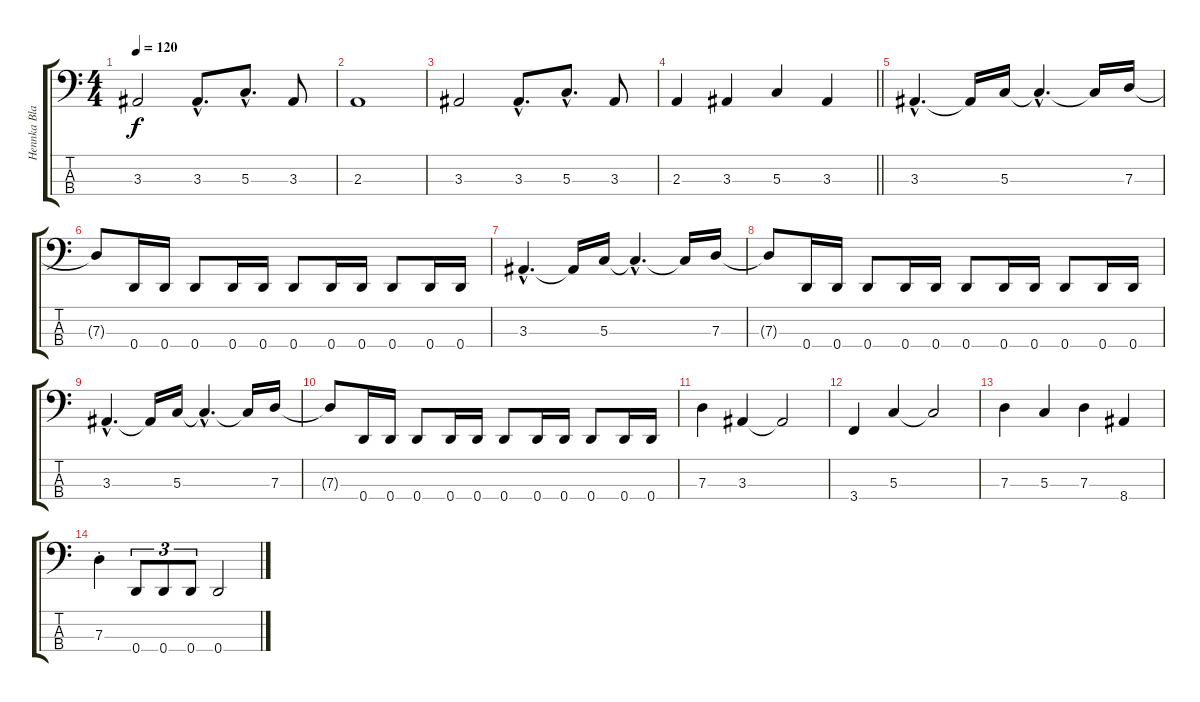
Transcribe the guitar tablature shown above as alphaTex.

\track ("Hennka Blacksmith" "Hennka Bla") {instrument electricbasspick}
\staff {score tabs}
\tuning (F2 C2 G1 D1) {hide}
\ts (4 4)
\tempo 120
\clef f4
\ks c
3.3.2{dy f} 3.3{hac}.8{d} 5.3{hac}.8{d} 3.3.8 |
2.3.1 |
3.3.2 3.3{hac}.8{d} 5.3{hac}.8{d} 3.3.8 |
\barLineRight lightlight
2.3.4 3.3.4 5.3.4 3.3.4 |
3.3{hac}.4{d} 3.3{t}.16 5.3.16 5.3{hac t}.4{d} 5.3{t}.16 7.3.16 |
7.3{t}.8 0.4.16 0.4.16 0.4.8 0.4.16 0.4.16 0.4.8 0.4.16 0.4.16 0.4.8 0.4.16 0.4.16 |
3.3{hac}.4{d} 3.3{t}.16 5.3.16 5.3{hac t}.4{d} 5.3{t}.16 7.3.16 |
7.3{t}.8 0.4.16 0.4.16 0.4.8 0.4.16 0.4.16 0.4.8 0.4.16 0.4.16 0.4.8 0.4.16 0.4.16 |
3.3{hac}.4{d} 3.3{t}.16 5.3.16 5.3{hac t}.4{d} 5.3{t}.16 7.3.16 |
7.3{t}.8 0.4.16 0.4.16 0.4.8 0.4.16 0.4.16 0.4.8 0.4.16 0.4.16 0.4.8 0.4.16 0.4.16 |
7.3.4 3.3.4 3.3{t}.2 |
3.4.4 5.3.4 5.3{t}.2 |
7.3.4 5.3.4 7.3.4 8.4.4 |
7.3{st}.4 0.4.8{tu (3 2)} 0.4.8{tu (3 2)} 0.4.8{tu (3 2)} 0.4.2
